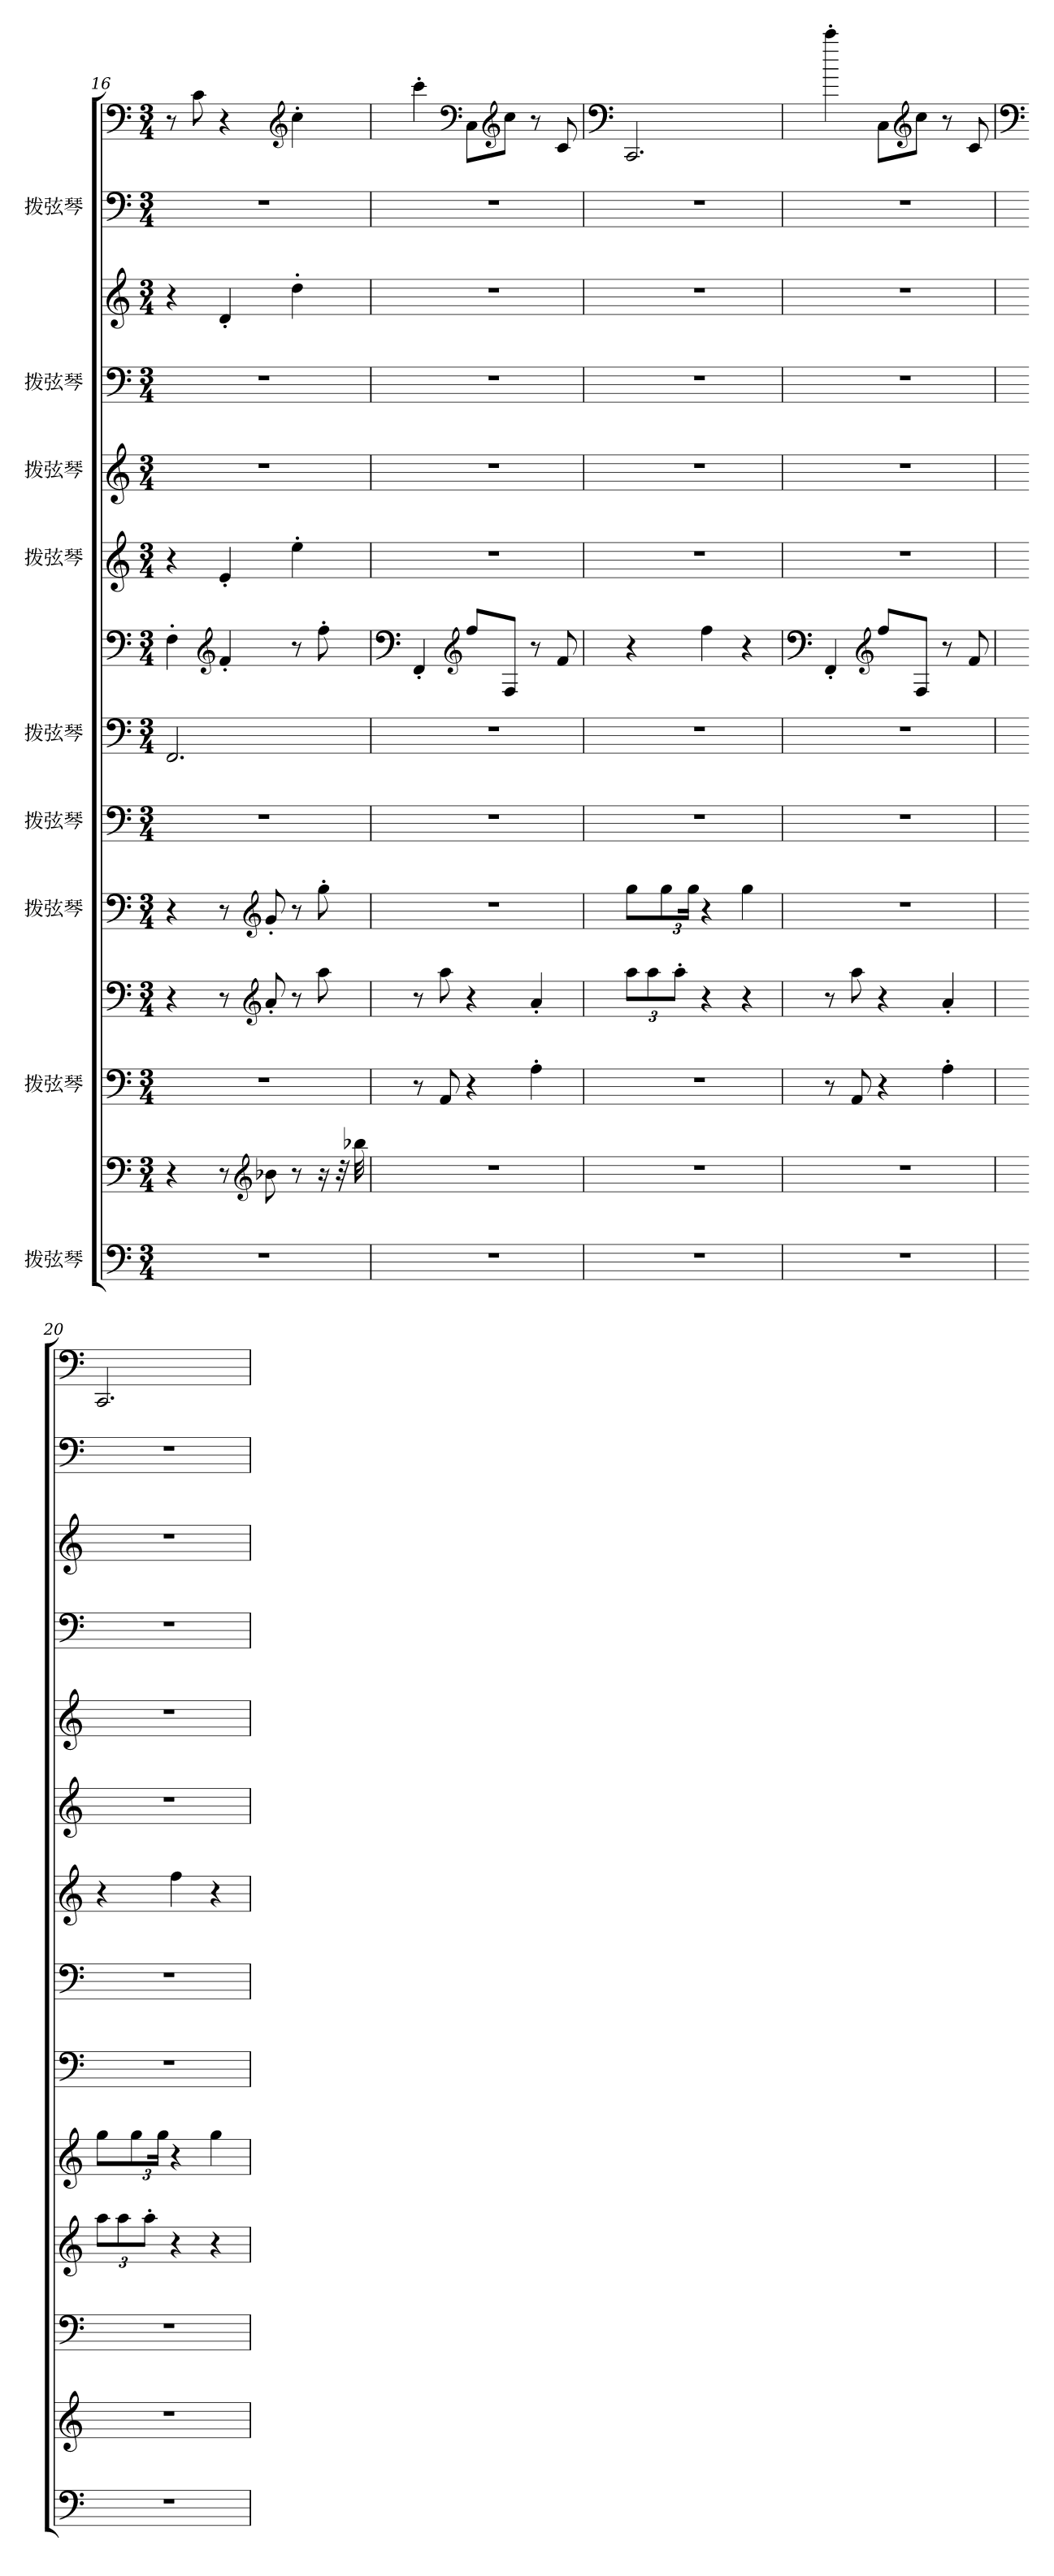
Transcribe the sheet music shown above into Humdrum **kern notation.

**kern	**kern	**kern	**kern	**kern	**kern	**kern	**kern	**kern	**kern	**kern	**kern	**kern	**kern
*part9	*part9	*part8	*part8	*part7	*part6	*part5	*part5	*part4	*part3	*part2	*part2	*part1	*part1
*staff14	*staff13	*staff12	*staff11	*staff10	*staff9	*staff8	*staff7	*staff6	*staff5	*staff4	*staff3	*staff2	*staff1
*I"拨弦琴	*	*I"拨弦琴	*	*I"拨弦琴	*I"拨弦琴	*I"拨弦琴	*	*I"拨弦琴	*I"拨弦琴	*I"拨弦琴	*	*I"拨弦琴	*
!!LO:PB:g=z
*clefF4	*clefF4	*clefF4	*clefF4	*clefF4	*clefF4	*clefF4	*clefF4	*clefG2	*clefG2	*clefF4	*clefG2	*clefF4	*clefF4
*k[]	*k[]	*k[]	*k[]	*k[]	*k[]	*k[]	*k[]	*k[]	*k[]	*k[]	*k[]	*k[]	*k[]
*M3/4	*M3/4	*M3/4	*M3/4	*M3/4	*M3/4	*M3/4	*M3/4	*M3/4	*M3/4	*M3/4	*M3/4	*M3/4	*M3/4
=16	=16	=16	=16	=16	=16	=16	=16	=16	=16	=16	=16	=16	=16
2.r	4r	2.r	4r	4r	2.r	2.FF/	4F'\	4r	2.r	2.r	4r	2.r	8r
.	.	.	.	.	.	.	.	.	.	.	.	.	8c\
*	*	*	*	*	*	*	*clefG2	*	*	*	*	*	*
.	8r	.	8r	8r	.	.	4f'/	4e'/	.	.	4d'/	.	4r
*	*clefG2	*	*clefG2	*clefG2	*	*	*	*	*	*	*	*	*
.	8b-X\	.	8a'/	8g'/	.	.	.	.	.	.	.	.	.
*	*	*	*	*	*	*	*	*	*	*	*	*	*clefG2
.	8r	.	8r	8r	.	.	8r	4ee'\	.	.	4dd'\	.	4cc'\
.	16r	.	8aa\	8gg'\	.	.	8ff'\	.	.	.	.	.	.
.	32r	.	.	.	.	.	.	.	.	.	.	.	.
.	32bb-X\	.	.	.	.	.	.	.	.	.	.	.	.
=17	=17	=17	=17	=17	=17	=17	=17	=17	=17	=17	=17	=17	=17
*	*	*	*	*	*	*	*clefF4	*	*	*	*	*	*
2.r	2.r	8r	8r	2.r	2.r	2.r	4FF'/	2.r	2.r	2.r	2.r	2.r	4ccc'\
.	.	8AA/	8aa\	.	.	.	.	.	.	.	.	.	.
*	*	*	*	*	*	*	*clefG2	*	*	*	*	*	*clefF4
.	.	4r	4r	.	.	.	8ff/L	.	.	.	.	.	8C\L
*	*	*	*	*	*	*	*	*	*	*	*	*	*clefG2
.	.	.	.	.	.	.	8F/J	.	.	.	.	.	8cc\J
.	.	4A'\	4a'/	.	.	.	8r	.	.	.	.	.	8r
.	.	.	.	.	.	.	8f/	.	.	.	.	.	8c/
=18	=18	=18	=18	=18	=18	=18	=18	=18	=18	=18	=18	=18	=18
*	*	*	*	*	*	*	*	*	*	*	*	*	*clefF4
*	*	*	*Xbrackettup	*	*	*	*	*	*	*	*	*	*
2.r	2.r	2.r	12aa\L	8gg\L	2.r	2.r	4r	2.r	2.r	2.r	2.r	2.r	2.CC/
.	.	.	12aa\	.	.	.	.	.	.	.	.	.	.
*	*	*	*	*Xbrackettup	*	*	*	*	*	*	*	*	*
.	.	.	.	12gg\	.	.	.	.	.	.	.	.	.
.	.	.	12aa'\J	.	.	.	.	.	.	.	.	.	.
.	.	.	.	24gg\Jk	.	.	.	.	.	.	.	.	.
.	.	.	4r	4r	.	.	4ff\	.	.	.	.	.	.
.	.	.	4r	4gg\	.	.	4r	.	.	.	.	.	.
=19	=19	=19	=19	=19	=19	=19	=19	=19	=19	=19	=19	=19	=19
*	*	*	*	*	*	*	*clefF4	*	*	*	*	*	*
2.r	2.r	8r	8r	2.r	2.r	2.r	4FF'/	2.r	2.r	2.r	2.r	2.r	4ccc'\
.	.	8AA/	8aa\	.	.	.	.	.	.	.	.	.	.
*	*	*	*	*	*	*	*clefG2	*	*	*	*	*	*
.	.	4r	4r	.	.	.	8ff/L	.	.	.	.	.	8C\L
*	*	*	*	*	*	*	*	*	*	*	*	*	*clefG2
.	.	.	.	.	.	.	8F/J	.	.	.	.	.	8cc\J
.	.	4A'\	4a'/	.	.	.	8r	.	.	.	.	.	8r
.	.	.	.	.	.	.	8f/	.	.	.	.	.	8c/
!!LO:PB:g=z
=20	=20	=20	=20	=20	=20	=20	=20	=20	=20	=20	=20	=20	=20
*	*	*	*	*	*	*	*	*	*	*	*	*	*clefF4
2.r	2.r	2.r	12aa\L	8gg\L	2.r	2.r	4r	2.r	2.r	2.r	2.r	2.r	2.CC/
.	.	.	12aa\	.	.	.	.	.	.	.	.	.	.
.	.	.	.	12gg\	.	.	.	.	.	.	.	.	.
.	.	.	12aa'\J	.	.	.	.	.	.	.	.	.	.
.	.	.	.	24gg\Jk	.	.	.	.	.	.	.	.	.
.	.	.	4r	4r	.	.	4ff\	.	.	.	.	.	.
.	.	.	4r	4gg\	.	.	4r	.	.	.	.	.	.
=	=	=	=	=	=	=	=	=	=	=	=	=	=
*-	*-	*-	*-	*-	*-	*-	*-	*-	*-	*-	*-	*-	*-
